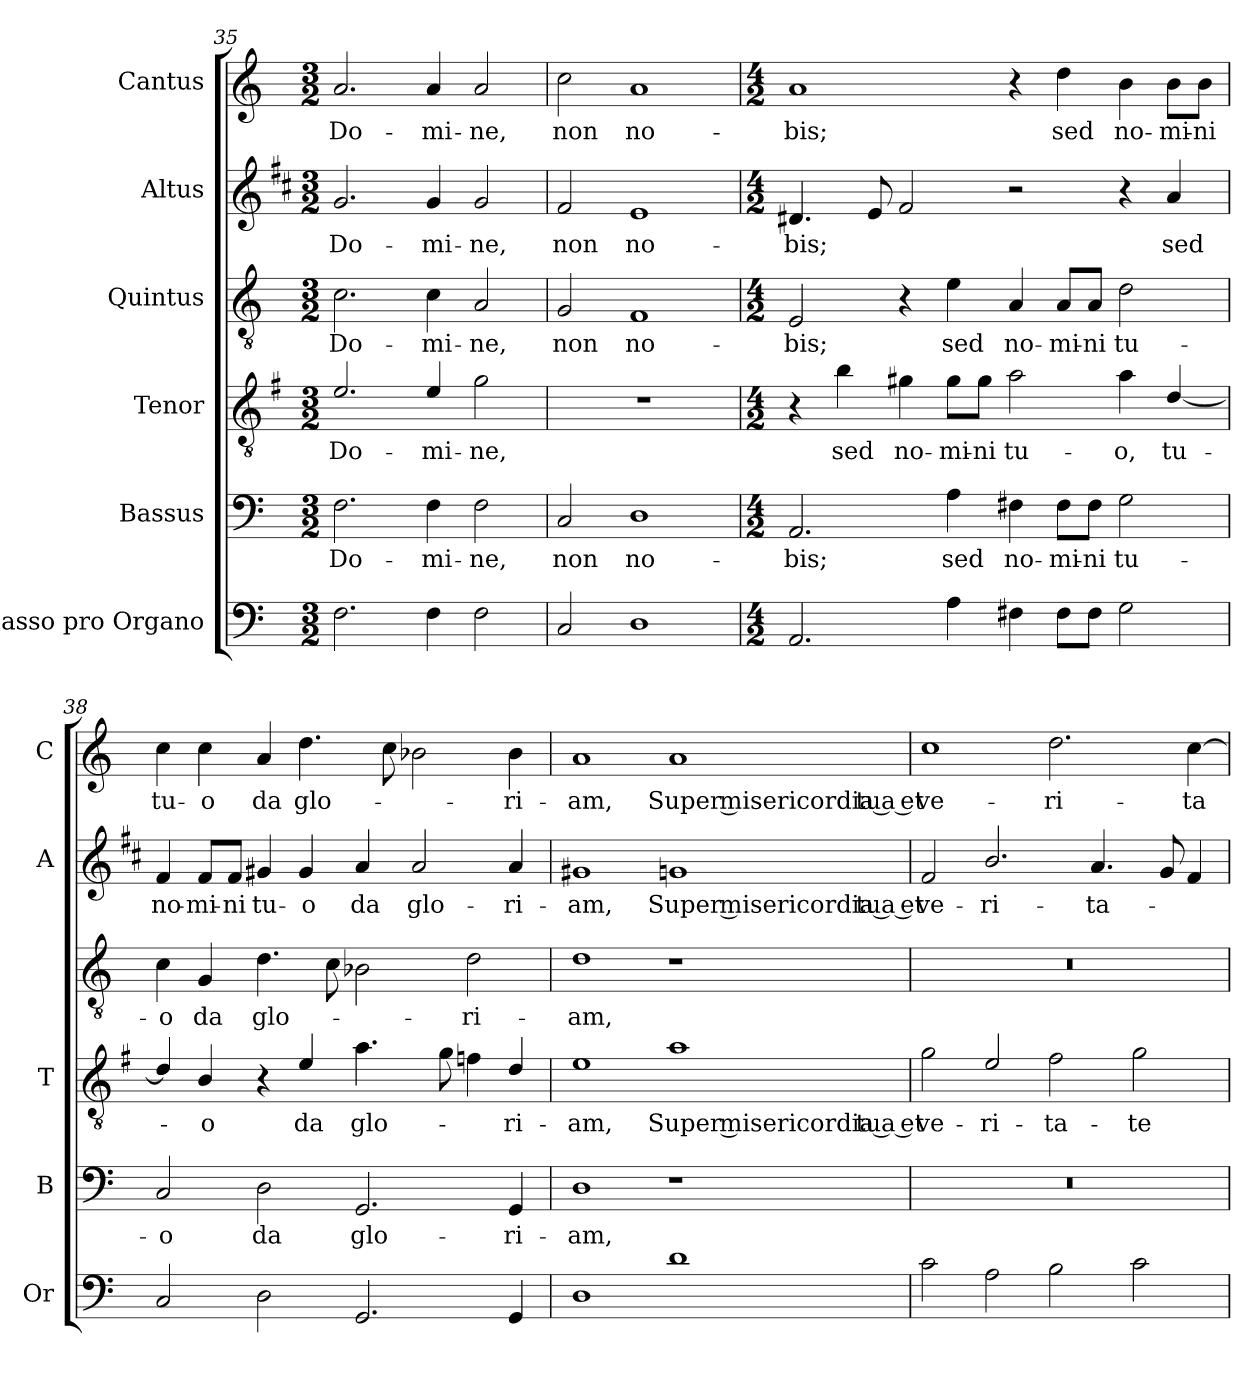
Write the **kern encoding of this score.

**kern	**kern	**text	**kern	**text	**kern	**text	**kern	**text	**kern	**text
*part6	*part5	*part5	*part4	*part4	*part3	*part3	*part2	*part2	*part1	*part1
*staff6	*staff5	*staff5	*staff4	*staff4	*staff3	*staff3	*staff2	*staff2	*staff1	*staff1
*I"Basso pro Organo	*I"Bassus	*	*I"Tenor	*	*I"Quintus	*	*I"Altus	*	*I"Cantus	*
*I'Or	*I'B	*	*I'T	*	*	*	*I'A	*	*I'C	*
*clefF4	*clefF4	*	*clefGv2	*	*clefGv2	*	*clefG2	*	*clefG2	*
*	*	*	*ITrd4c7	*	*	*	*ITrd1c2	*	*	*
*k[]	*k[]	*	*k[]	*	*k[]	*	*k[]	*	*k[]	*
*C:	*C:	*	*C:	*	*C:	*	*C:	*	*C:	*
*M3/2	*M3/2	*	*M3/2	*	*M3/2	*	*M3/2	*	*M3/2	*
=35	=35	=35	=35	=35	=35	=35	=35	=35	=35	=35
!	!	!LO:LY:b	!	!LO:LY:b	!	!LO:LY:b	!	!LO:LY:b	!	!LO:LY:b
2.F\	2.F\	Do-	2.A/	Do-	2.c\	Do-	2.f/	Do-	2.a/	Do-
!	!	!LO:LY:b	!	!LO:LY:b	!	!LO:LY:b	!	!LO:LY:b	!	!LO:LY:b
4F\	4F\	-mi-	4A/	-mi-	4c\	-mi-	4f/	-mi-	4a/	-mi-
!	!	!LO:LY:b	!	!LO:LY:b	!	!LO:LY:b	!	!LO:LY:b	!	!LO:LY:b
2F\	2F\	-ne,	2c\	-ne,	2A/	-ne,	2f/	-ne,	2a/	-ne,
=36	=36	=36	=36	=36	=36	=36	=36	=36	=36	=36
!	!	!LO:LY:b	!	!	!	!LO:LY:b	!	!LO:LY:b	!	!LO:LY:b
2C/	2C/	non	1.r	.	2G/	non	2e/	non	2cc\	non
!	!	!LO:LY:b	!	!	!	!LO:LY:b	!	!LO:LY:b	!	!LO:LY:b
1D	1D	no-	.	.	1F	no-	1d	no-	1a	no-
!!LO:PB:g=z
=37	=37	=37	=37	=37	=37	=37	=37	=37	=37	=37
*M4/2	*M4/2	*	*M4/2	*	*M4/2	*	*M4/2	*	*M4/2	*
!	!	!LO:LY:b	!	!	!	!LO:LY:b	!	!LO:LY:b	!	!LO:LY:b
2.AA/	2.AA/	-bis;	4r	.	2E/	-bis;	4.c#X/	-bis;	1a	-bis;
!	!	!	!	!LO:LY:b	!	!	!	!	!	!
.	.	.	4e\	sed	.	.	.	.	.	.
.	.	.	.	.	.	.	8d/	.	.	.
!	!	!	!	!LO:LY:b	!	!	!	!	!	!
.	.	.	4c#X\	no-	4r	.	2e/	.	.	.
!	!	!LO:LY:b	!	!LO:LY:b	!	!LO:LY:b	!	!	!	!
4A\	4A\	sed	8c#\L	-mi-	4e\	sed	.	.	.	.
!	!	!	!	!LO:LY:b	!	!	!	!	!	!
.	.	.	8c#\J	-ni	.	.	.	.	.	.
!	!	!LO:LY:b	!	!LO:LY:b	!	!LO:LY:b	!	!	!	!
4F#X\	4F#X\	no-	2d\	tu-	4A/	no-	2r	.	4r	.
!	!	!LO:LY:b	!	!	!	!LO:LY:b	!	!	!	!LO:LY:b
8F#\L	8F#\L	-mi-	.	.	8A/L	-mi-	.	.	4dd\	sed
!	!	!LO:LY:b	!	!	!	!LO:LY:b	!	!	!	!
8F#\J	8F#\J	-ni	.	.	8A/J	-ni	.	.	.	.
!	!	!LO:LY:b	!	!LO:LY:b	!	!LO:LY:b	!	!	!	!LO:LY:b
2G\	2G\	tu-	4d\	-o,	2d\	tu-	4r	.	4b\	no-
!	!	!	!	!LO:LY:b	!	!	!	!LO:LY:b	!	!LO:LY:b
.	.	.	[4G/	tu-	.	.	4g/	sed	8b\L	-mi-
!	!	!	!	!	!	!	!	!	!	!LO:LY:b
.	.	.	.	.	.	.	.	.	8b\J	-ni
=38	=38	=38	=38	=38	=38	=38	=38	=38	=38	=38
!	!	!LO:LY:b	!	!	!	!LO:LY:b	!	!LO:LY:b	!	!LO:LY:b
2C/	2C/	-o	4G/]	.	4c\	-o	4e/	no-	4cc\	tu-
!	!	!	!	!LO:LY:b	!	!LO:LY:b	!	!LO:LY:b	!	!LO:LY:b
.	.	.	4E/	-o	4G/	da	8e/L	-mi-	4cc\	-o
!	!	!	!	!	!	!	!	!LO:LY:b	!	!
.	.	.	.	.	.	.	8e/J	-ni	.	.
!	!	!LO:LY:b	!	!	!	!LO:LY:b	!	!LO:LY:b	!	!LO:LY:b
2D\	2D\	da	4r	.	4.d\	glo-	4f#X/	tu-	4a/	da
!	!	!	!	!LO:LY:b	!	!	!	!LO:LY:b	!	!LO:LY:b
.	.	.	4A/	da	.	.	4f#/	-o	4.dd\	glo-
.	.	.	.	.	8c\	.	.	.	.	.
!	!	!LO:LY:b	!	!LO:LY:b	!	!	!	!LO:LY:b	!	!
2.GG/	2.GG/	glo-	4.d\	glo-	2B-X\	.	4g/	da	.	.
.	.	.	.	.	.	.	.	.	8cc\	.
!	!	!	!	!	!	!	!	!LO:LY:b	!	!
.	.	.	.	.	.	.	2g/	glo-	2b-X\	.
.	.	.	8c\	.	.	.	.	.	.	.
!	!	!	!	!	!	!LO:LY:b	!	!	!	!
.	.	.	4B-X\	.	2d\	-ri-	.	.	.	.
!	!	!LO:LY:b	!	!LO:LY:b	!	!	!	!LO:LY:b	!	!LO:LY:b
4GG/	4GG/	-ri-	4G/	-ri-	.	.	4g/	-ri-	4b-\	-ri-
=39	=39	=39	=39	=39	=39	=39	=39	=39	=39	=39
!	!	!LO:LY:b	!	!LO:LY:b	!	!LO:LY:b	!	!LO:LY:b	!	!LO:LY:b
1D	1D	-am,	1A	-am,	1d	-am,	1f#X	-am,	1a	-am,
!	!	!	!	!LO:LY:b	!	!	!	!LO:LY:b	!	!LO:LY:b
1d	1r	.	1d	Super misericordia tua et	1r	.	1fn	Super misericordia tua et	1a	Super misericordia tua et
!!LO:LB:g=z
=40	=40	=40	=40	=40	=40	=40	=40	=40	=40	=40
!	!	!	!	!LO:LY:b	!	!	!	!LO:LY:b	!	!LO:LY:b
2c\	0r	.	2c\	ve-	0r	.	2e/	ve-	1cc	ve-
!	!	!	!	!LO:LY:b	!	!	!	!LO:LY:b	!	!
2A\	.	.	2A/	-ri-	.	.	2.a/	-ri-	.	.
!	!	!	!	!LO:LY:b	!	!	!	!	!	!LO:LY:b
2B\	.	.	2B\	-ta-	.	.	.	.	2.dd\	-ri-
!	!	!	!	!	!	!	!	!LO:LY:b	!	!
.	.	.	.	.	.	.	4.g/	-ta-	.	.
!	!	!	!	!LO:LY:b	!	!	!	!	!	!
2c\	.	.	2c\	-te	.	.	.	.	.	.
.	.	.	.	.	.	.	8f/	.	.	.
!	!	!	!	!	!	!	!	!	!	!LO:LY:b
.	.	.	.	.	.	.	4e/	.	[4cc\	-ta-
=	=	=	=	=	=	=	=	=	=	=
*-	*-	*-	*-	*-	*-	*-	*-	*-	*-	*-
